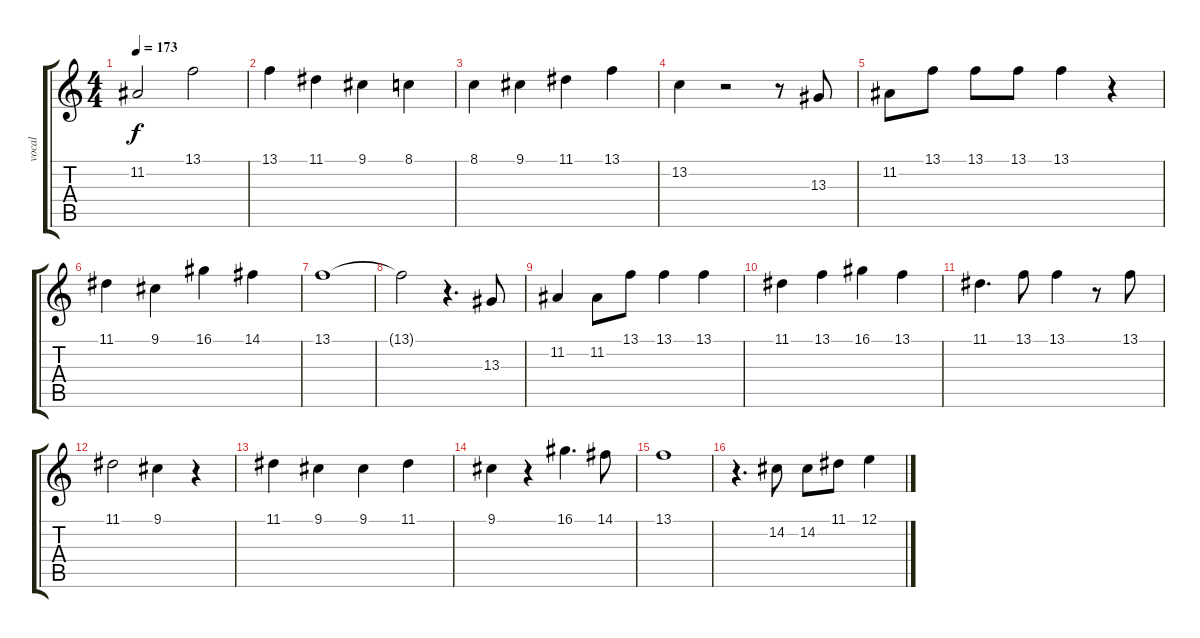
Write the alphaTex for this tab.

\track ("vocal" "vocal") {instrument violin}
\staff {score tabs}
\tuning (E4 B3 G3 D3 A2 E2) {hide}
\ts (4 4)
\tempo 173
\clef g2
\ks c
11.2.2{dy f} 13.1.2 |
13.1.4 11.1.4 9.1.4 8.1.4 |
8.1.4 9.1.4 11.1.4 13.1.4 |
13.2.4 r.2 r.8 13.3.8 |
11.2.8 13.1.8 13.1.8 13.1.8 13.1.4 r.4 |
11.1.4 9.1.4 16.1.4 14.1.4 |
13.1.1 |
13.1{t}.2 r.4{d} 13.3.8 |
11.2.4 11.2.8 13.1.8 13.1.4 13.1.4 |
11.1.4 13.1.4 16.1.4 13.1.4 |
11.1.4{d} 13.1.8 13.1.4 r.8 13.1.8 |
11.1.2 9.1.4 r.4 |
11.1.4 9.1.4 9.1.4 11.1.4 |
9.1.4 r.4 16.1.4{d} 14.1.8 |
13.1.1 |
r.4{d} 14.2.8 14.2.8 11.1.8 12.1.4
